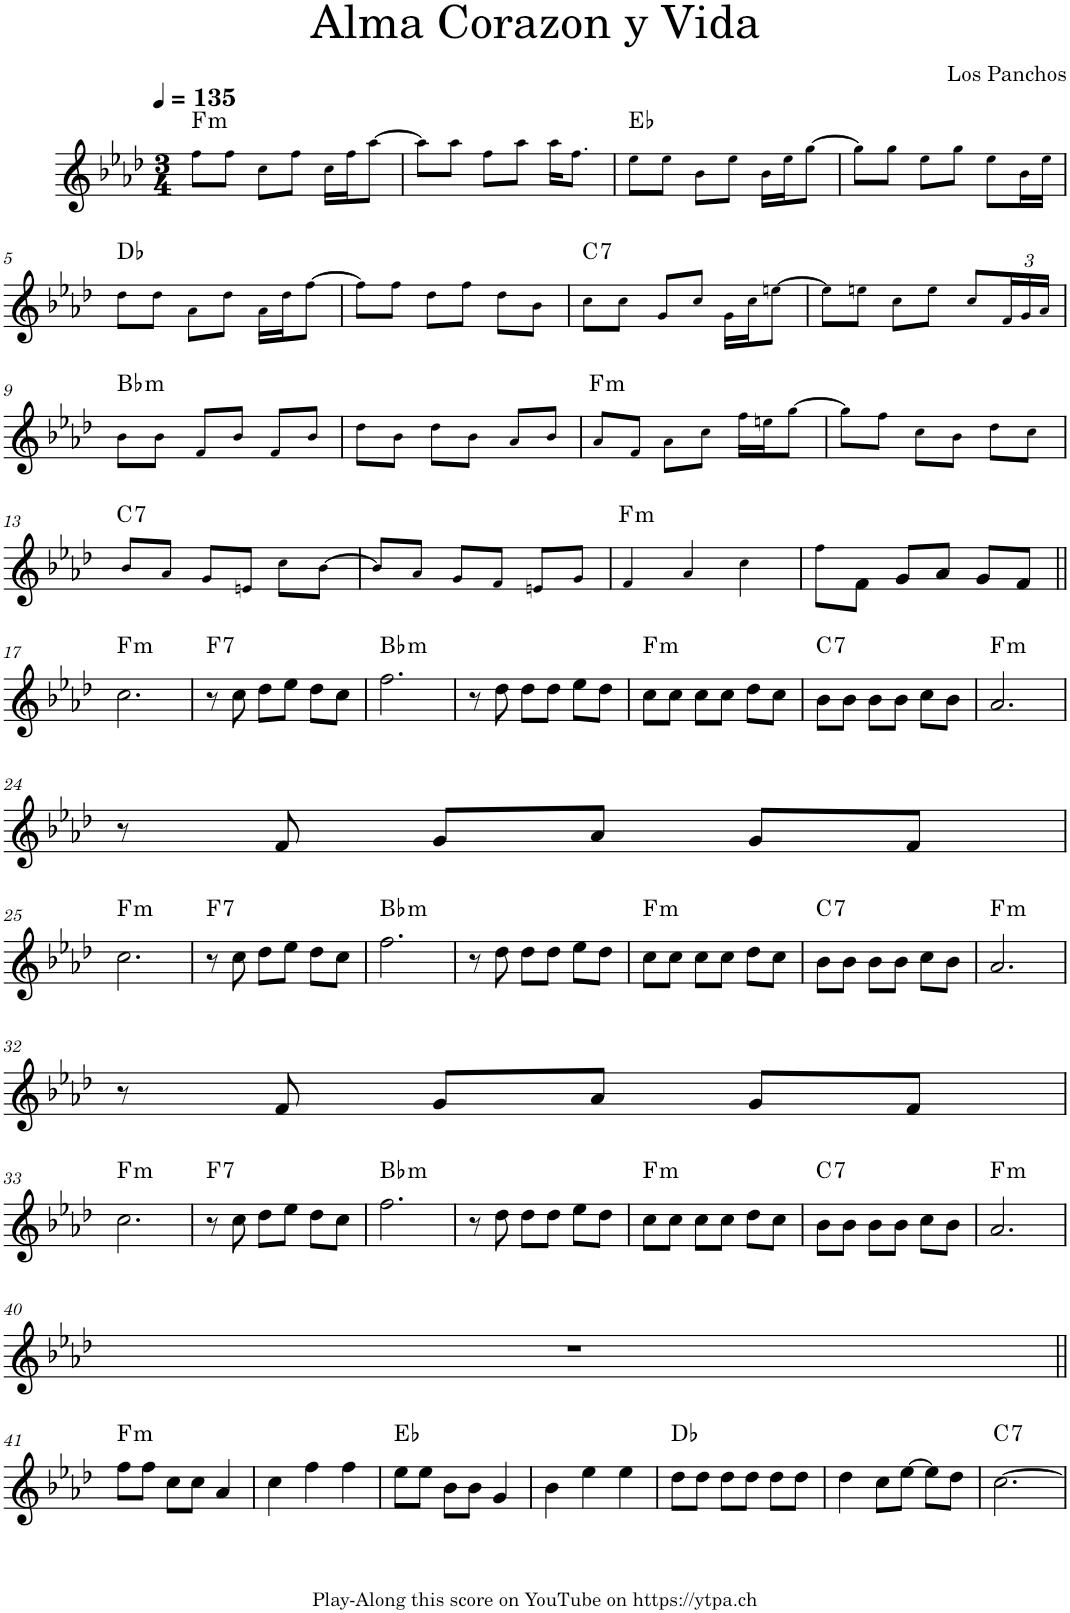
**kern	**harte
*part1	*part1
*staff1	*
*I"Piano	*
*I'Pno.	*
*clefG2	*
*k[b-e-a-d-]	*
*M3/4	*
*MM135	*
=1	=1
!	!LO:H:kt=m
8ff!\L	F:min
8ff!\J	.
8cc!\L	.
8ff!\J	.
16cc!\LL	.
16ff!\J	.
[8aa-!\J	.
=2	=2
8aa-!\L]	.
8aa-!\J	.
8ff!\L	.
8aa-!\J	.
16aa-!\KL	.
8.ff!\J	.
=3	=3
8ee-!\L	Eb:maj
8ee-!\J	.
8b-!\L	.
8ee-!\J	.
16b-!\LL	.
16ee-!\J	.
[8gg!\J	.
=4	=4
8gg!\L]	.
8gg!\J	.
8ee-!\L	.
8gg!\J	.
8ee-!\L	.
16b-!\L	.
16ee-!\JJ	.
!!LO:LB:g=z
=5	=5
8dd-!\L	Db:maj
8dd-!\J	.
8a-!\L	.
8dd-!\J	.
16a-!\LL	.
16dd-!\J	.
[8ff!\J	.
=6	=6
8ff!\L]	.
8ff!\J	.
8dd-!\L	.
8ff!\J	.
8dd-!\L	.
8b-!\J	.
=7	=7
!	!LO:H:kt=7
8cc!\L	C:7
8cc!\J	.
8g!/L	.
8cc!/J	.
16g!\LL	.
16cc!\J	.
[8een!\J	.
=8	=8
8ee!\L]	.
8een!\J	.
8cc!\L	.
8ee!\J	.
8cc!/L	.
*Xbrackettup	*
24f!/L	.
24g!/	.
24a-!/JJ	.
!!LO:LB:g=z
=9	=9
!	!LO:H:kt=m
8b-!\L	Bb:min
8b-!\J	.
8f!/L	.
8b-!/J	.
8f!/L	.
8b-!/J	.
=10	=10
8dd-!\L	.
8b-!\J	.
8dd-!\L	.
8b-!\J	.
8a-!/L	.
8b-!/J	.
=11	=11
!	!LO:H:kt=m
8a-!/L	F:min
8f!/J	.
8a-!\L	.
8cc!\J	.
16ff!\LL	.
16een!\J	.
[8gg!\J	.
=12	=12
8gg!\L]	.
8ff!\J	.
8cc!\L	.
8b-!\J	.
8dd-!\L	.
8cc!\J	.
!!LO:LB:g=z
=13	=13
!	!LO:H:kt=7
8b-!/L	C:7
8a-!/J	.
8g!/L	.
8en!/J	.
8cc!\L	.
[8b-!\J	.
=14	=14
8b-!/L]	.
8a-!/J	.
8g!/L	.
8f!/J	.
8en!/L	.
8g!/J	.
=15	=15
!	!LO:H:kt=m
4f!/	F:min
4a-!/	.
4cc!\	.
=16	=16
8ff!\L	.
8f\J	.
8g/L	.
8a-/J	.
8g/L	.
8f/J	.
!!LO:LB:g=z
=17||	=17||
!	!LO:H:kt=m
2.cc\	F:min
=18	=18
!	!LO:H:kt=7
8r	F:7
8cc\	.
8dd-\L	.
8ee-\J	.
8dd-\L	.
8cc\J	.
=19	=19
!	!LO:H:kt=m
2.ff\	Bb:min
=20	=20
8r	.
8dd-\	.
8dd-\L	.
8dd-\J	.
8ee-\L	.
8dd-\J	.
=21	=21
!	!LO:H:kt=m
8cc\L	F:min
8cc\J	.
8cc\L	.
8cc\J	.
8dd-\L	.
8cc\J	.
=22	=22
!	!LO:H:kt=7
8b-\L	C:7
8b-\J	.
8b-\L	.
8b-\J	.
8cc\L	.
8b-\J	.
=23	=23
!	!LO:H:kt=m
2.a-/	F:min
!!LO:LB:g=z
=24	=24
8r	.
8f/	.
8g/L	.
8a-/J	.
8g/L	.
8f/J	.
!!LO:LB:g=z
=25	=25
!	!LO:H:kt=m
2.cc\	F:min
=26	=26
!	!LO:H:kt=7
8r	F:7
8cc\	.
8dd-\L	.
8ee-\J	.
8dd-\L	.
8cc\J	.
=27	=27
!	!LO:H:kt=m
2.ff\	Bb:min
=28	=28
8r	.
8dd-\	.
8dd-\L	.
8dd-\J	.
8ee-\L	.
8dd-\J	.
=29	=29
!	!LO:H:kt=m
8cc\L	F:min
8cc\J	.
8cc\L	.
8cc\J	.
8dd-\L	.
8cc\J	.
=30	=30
!	!LO:H:kt=7
8b-\L	C:7
8b-\J	.
8b-\L	.
8b-\J	.
8cc\L	.
8b-\J	.
=31	=31
!	!LO:H:kt=m
2.a-/	F:min
!!LO:LB:g=z
=32	=32
8r	.
8f/	.
8g/L	.
8a-/J	.
8g/L	.
8f/J	.
!!LO:LB:g=z
=33	=33
!	!LO:H:kt=m
2.cc\	F:min
=34	=34
!	!LO:H:kt=7
8r	F:7
8cc\	.
8dd-\L	.
8ee-\J	.
8dd-\L	.
8cc\J	.
=35	=35
!	!LO:H:kt=m
2.ff\	Bb:min
=36	=36
8r	.
8dd-\	.
8dd-\L	.
8dd-\J	.
8ee-\L	.
8dd-\J	.
=37	=37
!	!LO:H:kt=m
8cc\L	F:min
8cc\J	.
8cc\L	.
8cc\J	.
8dd-\L	.
8cc\J	.
=38	=38
!	!LO:H:kt=7
8b-\L	C:7
8b-\J	.
8b-\L	.
8b-\J	.
8cc\L	.
8b-\J	.
=39	=39
!	!LO:H:kt=m
2.a-/	F:min
!!LO:LB:g=z
=40	=40
2.r	.
!!LO:LB:g=z
=41||	=41||
!	!LO:H:kt=m
8ff\L	F:min
8ff\J	.
8cc\L	.
8cc\J	.
4a-/	.
=42	=42
4cc\	.
4ff\	.
4ff\	.
=43	=43
!	!LO:H:kt=N.C.
8ee-\L	N
8ee-\J	.
8b-\L	.
8b-\J	.
4g/	.
=44	=44
4b-\	.
4ee-\	.
4ee-\	.
=45	=45
!	!LO:H:kt=N.C.
8dd-\L	N
8dd-\J	.
8dd-\L	.
8dd-\J	.
8dd-\L	.
8dd-\J	.
=46	=46
4dd-\	.
8cc\L	.
[8ee-\J	.
8ee-\L]	.
8dd-\J	.
=47	=47
!	!LO:H:kt=7
[2.cc\	C:7
=	=
*-	*-
